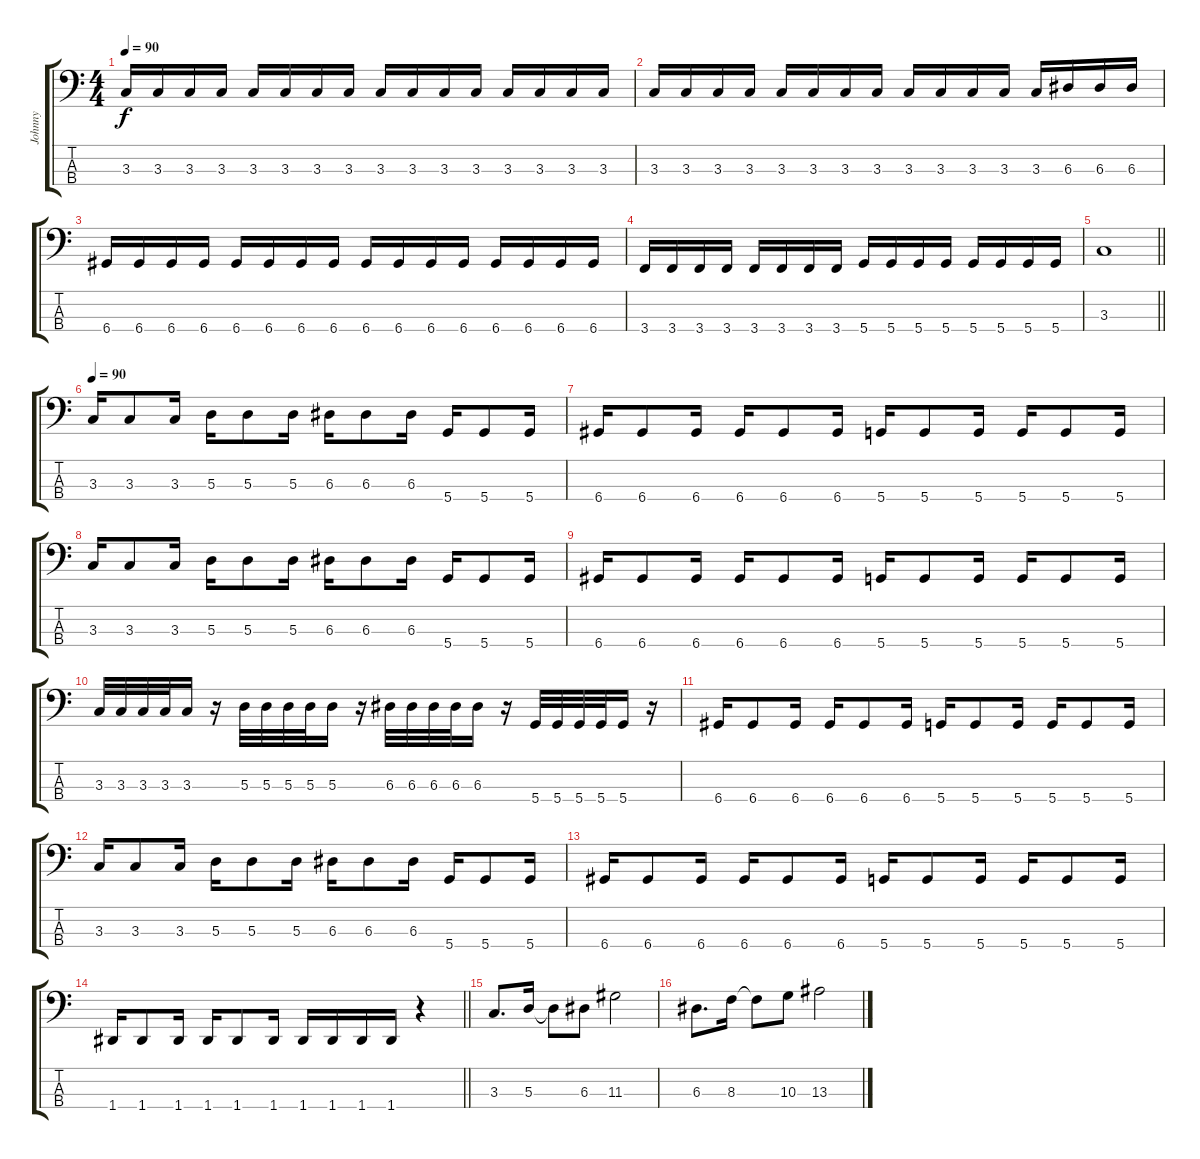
\track ("Johnny" "Johnny") {instrument electricbassfinger}
\staff {score tabs}
\tuning (G2 D2 A1 D1) {hide}
\ts (4 4)
\tempo 90
\clef f4
\ks c
3.3.16{dy f} 3.3.16 3.3.16 3.3.16 3.3.16 3.3.16 3.3.16 3.3.16 3.3.16 3.3.16 3.3.16 3.3.16 3.3.16 3.3.16 3.3.16 3.3.16 |
3.3.16 3.3.16 3.3.16 3.3.16 3.3.16 3.3.16 3.3.16 3.3.16 3.3.16 3.3.16 3.3.16 3.3.16 3.3.16 6.3.16 6.3.16 6.3.16 |
6.4.16 6.4.16 6.4.16 6.4.16 6.4.16 6.4.16 6.4.16 6.4.16 6.4.16 6.4.16 6.4.16 6.4.16 6.4.16 6.4.16 6.4.16 6.4.16 |
3.4.16 3.4.16 3.4.16 3.4.16 3.4.16 3.4.16 3.4.16 3.4.16 5.4.16 5.4.16 5.4.16 5.4.16 5.4.16 5.4.16 5.4.16 5.4.16 |
\barLineRight lightlight
3.3.1 |
\tempo 90
3.3.16 3.3.8 3.3.16 5.3.16 5.3.8 5.3.16 6.3.16 6.3.8 6.3.16 5.4.16 5.4.8 5.4.16 |
6.4.16 6.4.8 6.4.16 6.4.16 6.4.8 6.4.16 5.4.16 5.4.8 5.4.16 5.4.16 5.4.8 5.4.16 |
3.3.16 3.3.8 3.3.16 5.3.16 5.3.8 5.3.16 6.3.16 6.3.8 6.3.16 5.4.16 5.4.8 5.4.16 |
6.4.16 6.4.8 6.4.16 6.4.16 6.4.8 6.4.16 5.4.16 5.4.8 5.4.16 5.4.16 5.4.8 5.4.16 |
3.3.32 3.3.32 3.3.32 3.3.32 3.3.16 r.16 5.3.32 5.3.32 5.3.32 5.3.32 5.3.16 r.16 6.3.32 6.3.32 6.3.32 6.3.32 6.3.16 r.16 5.4.32 5.4.32 5.4.32 5.4.32 5.4.16 r.16 |
6.4.16 6.4.8 6.4.16 6.4.16 6.4.8 6.4.16 5.4.16 5.4.8 5.4.16 5.4.16 5.4.8 5.4.16 |
3.3.16 3.3.8 3.3.16 5.3.16 5.3.8 5.3.16 6.3.16 6.3.8 6.3.16 5.4.16 5.4.8 5.4.16 |
6.4.16 6.4.8 6.4.16 6.4.16 6.4.8 6.4.16 5.4.16 5.4.8 5.4.16 5.4.16 5.4.8 5.4.16 |
\barLineRight lightlight
1.4.16 1.4.8 1.4.16 1.4.16 1.4.8 1.4.16 1.4.16 1.4.16 1.4.16 1.4.16 r.4 |
3.3.8{d} 5.3.16 5.3{t}.8 6.3.8 11.3.2 |
6.3.8{d} 8.3.16 8.3{t}.8 10.3.8 13.3.2
